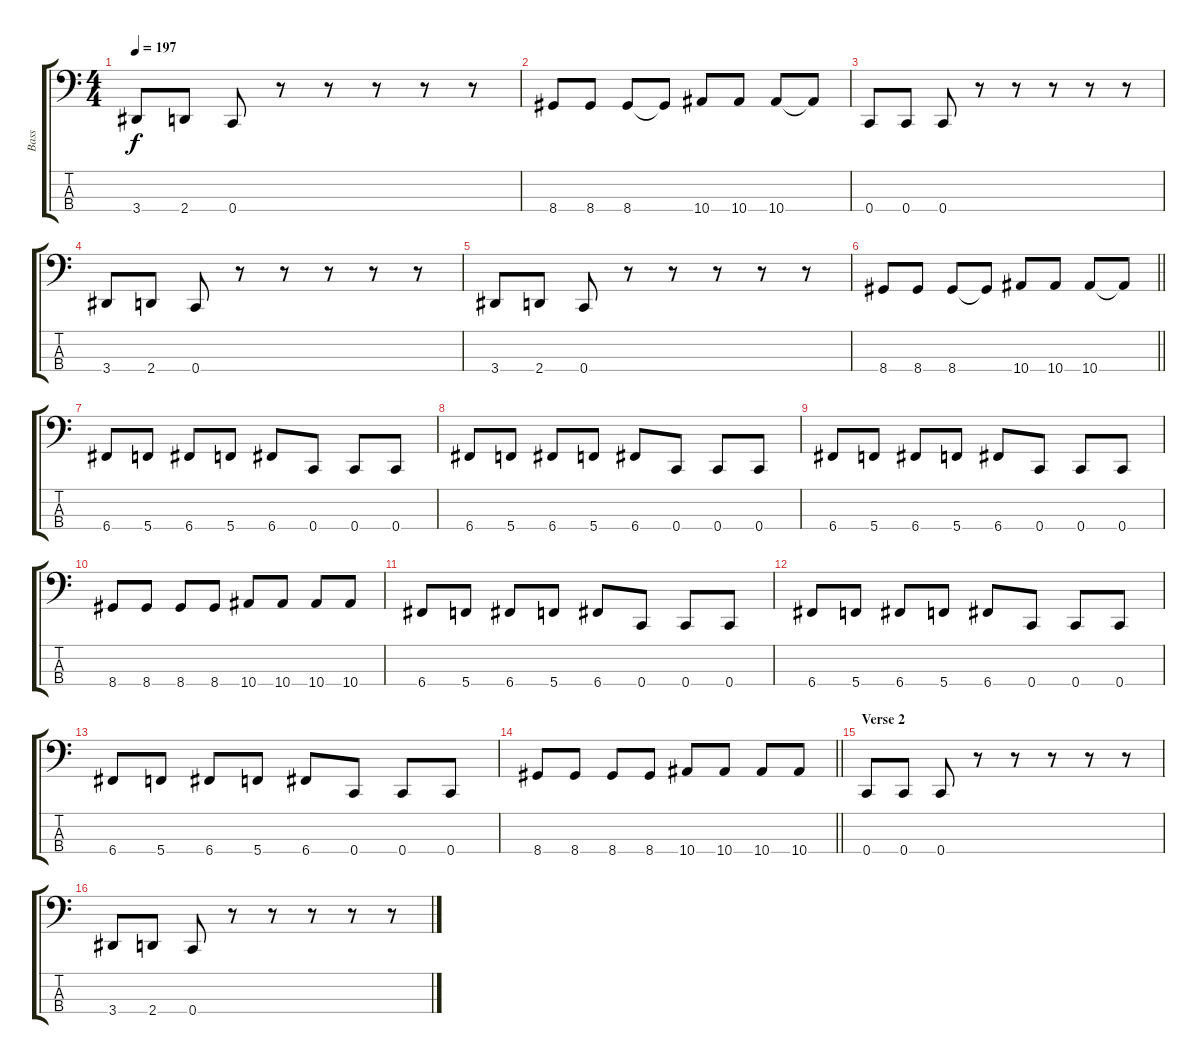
\track ("Bass" "Bass") {instrument electricbassfinger}
\staff {score tabs}
\tuning (F2 C2 G1 C1) {hide}
\ts (4 4)
\tempo 197
\clef f4
\ks c
3.4.8{dy f} 2.4.8 0.4.8 r.8 r.8 r.8 r.8 r.8 |
8.4.8 8.4.8 8.4.8 8.4{t}.8 10.4.8 10.4.8 10.4.8 10.4{t}.8 |
0.4.8 0.4.8 0.4.8 r.8 r.8 r.8 r.8 r.8 |
3.4.8 2.4.8 0.4.8 r.8 r.8 r.8 r.8 r.8 |
3.4.8 2.4.8 0.4.8 r.8 r.8 r.8 r.8 r.8 |
\barLineRight lightlight
8.4.8 8.4.8 8.4.8 8.4{t}.8 10.4.8 10.4.8 10.4.8 10.4{t}.8 |
\section ("" "")
6.4.8 5.4.8 6.4.8 5.4.8 6.4.8 0.4.8 0.4.8 0.4.8 |
6.4.8 5.4.8 6.4.8 5.4.8 6.4.8 0.4.8 0.4.8 0.4.8 |
6.4.8 5.4.8 6.4.8 5.4.8 6.4.8 0.4.8 0.4.8 0.4.8 |
8.4.8 8.4.8 8.4.8 8.4.8 10.4.8 10.4.8 10.4.8 10.4.8 |
6.4.8 5.4.8 6.4.8 5.4.8 6.4.8 0.4.8 0.4.8 0.4.8 |
6.4.8 5.4.8 6.4.8 5.4.8 6.4.8 0.4.8 0.4.8 0.4.8 |
6.4.8 5.4.8 6.4.8 5.4.8 6.4.8 0.4.8 0.4.8 0.4.8 |
\barLineRight lightlight
8.4.8 8.4.8 8.4.8 8.4.8 10.4.8 10.4.8 10.4.8 10.4.8 |
\section ("" "Verse 2")
0.4.8 0.4.8 0.4.8 r.8 r.8 r.8 r.8 r.8 |
3.4.8 2.4.8 0.4.8 r.8 r.8 r.8 r.8 r.8
